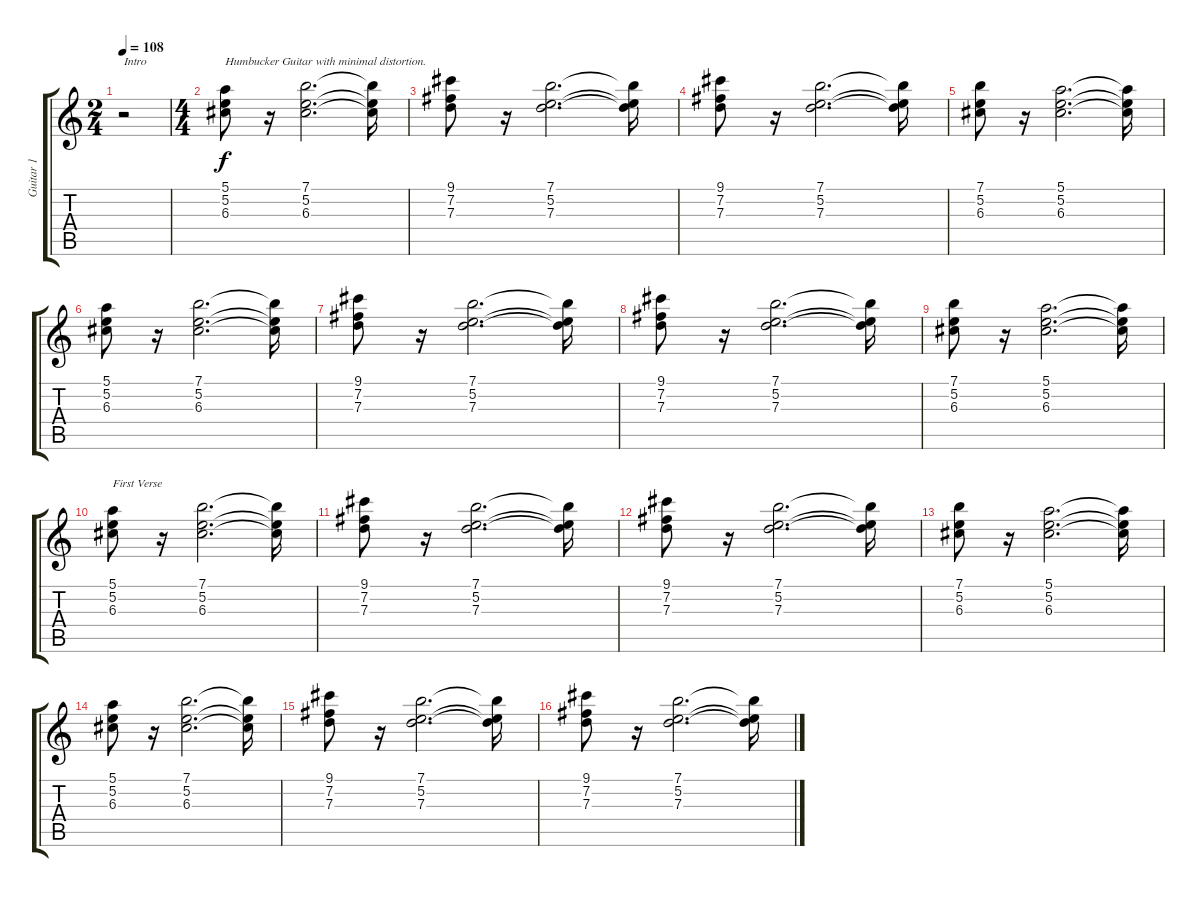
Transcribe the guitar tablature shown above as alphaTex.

\track ("Guitar 1" "Guitar 1") {instrument acousticguitarnylon}
\staff {score tabs}
\tuning (E4 B3 G3 D3 A2 E2) {hide}
\ts (2 4)
\tempo 108
\clef g2
\ks c
r.2{txt "Intro" dy f instrument acousticguitarnylon} |
\ts (4 4)
(5.1 5.2 6.3).8{txt "Humbucker Guitar with minimal distortion."} r.16 (7.1 5.2 6.3).2{d} (7.1{t} 5.2{t} 6.3{t}).16 |
(9.1 7.2 7.3).8 r.16 (7.1 5.2 7.3).2{d} (7.1{t} 5.2{t} 7.3{t}).16 |
(9.1 7.2 7.3).8 r.16 (7.1 5.2 7.3).2{d} (7.1{t} 5.2{t} 7.3{t}).16 |
(7.1 5.2 6.3).8 r.16 (5.1 5.2 6.3).2{d} (5.1{t} 5.2{t} 6.3{t}).16 |
(5.1 5.2 6.3).8 r.16 (7.1 5.2 6.3).2{d} (7.1{t} 5.2{t} 6.3{t}).16 |
(9.1 7.2 7.3).8 r.16 (7.1 5.2 7.3).2{d} (7.1{t} 5.2{t} 7.3{t}).16 |
(9.1 7.2 7.3).8 r.16 (7.1 5.2 7.3).2{d} (7.1{t} 5.2{t} 7.3{t}).16 |
(7.1 5.2 6.3).8 r.16 (5.1 5.2 6.3).2{d} (5.1{t} 5.2{t} 6.3{t}).16 |
(5.1 5.2 6.3).8{txt "First Verse" volume 11} r.16 (7.1 5.2 6.3).2{d} (7.1{t} 5.2{t} 6.3{t}).16 |
(9.1 7.2 7.3).8 r.16 (7.1 5.2 7.3).2{d} (7.1{t} 5.2{t} 7.3{t}).16 |
(9.1 7.2 7.3).8 r.16 (7.1 5.2 7.3).2{d} (7.1{t} 5.2{t} 7.3{t}).16 |
(7.1 5.2 6.3).8 r.16 (5.1 5.2 6.3).2{d} (5.1{t} 5.2{t} 6.3{t}).16 |
(5.1 5.2 6.3).8 r.16 (7.1 5.2 6.3).2{d} (7.1{t} 5.2{t} 6.3{t}).16 |
(9.1 7.2 7.3).8 r.16 (7.1 5.2 7.3).2{d} (7.1{t} 5.2{t} 7.3{t}).16 |
(9.1 7.2 7.3).8 r.16 (7.1 5.2 7.3).2{d} (7.1{t} 5.2{t} 7.3{t}).16
